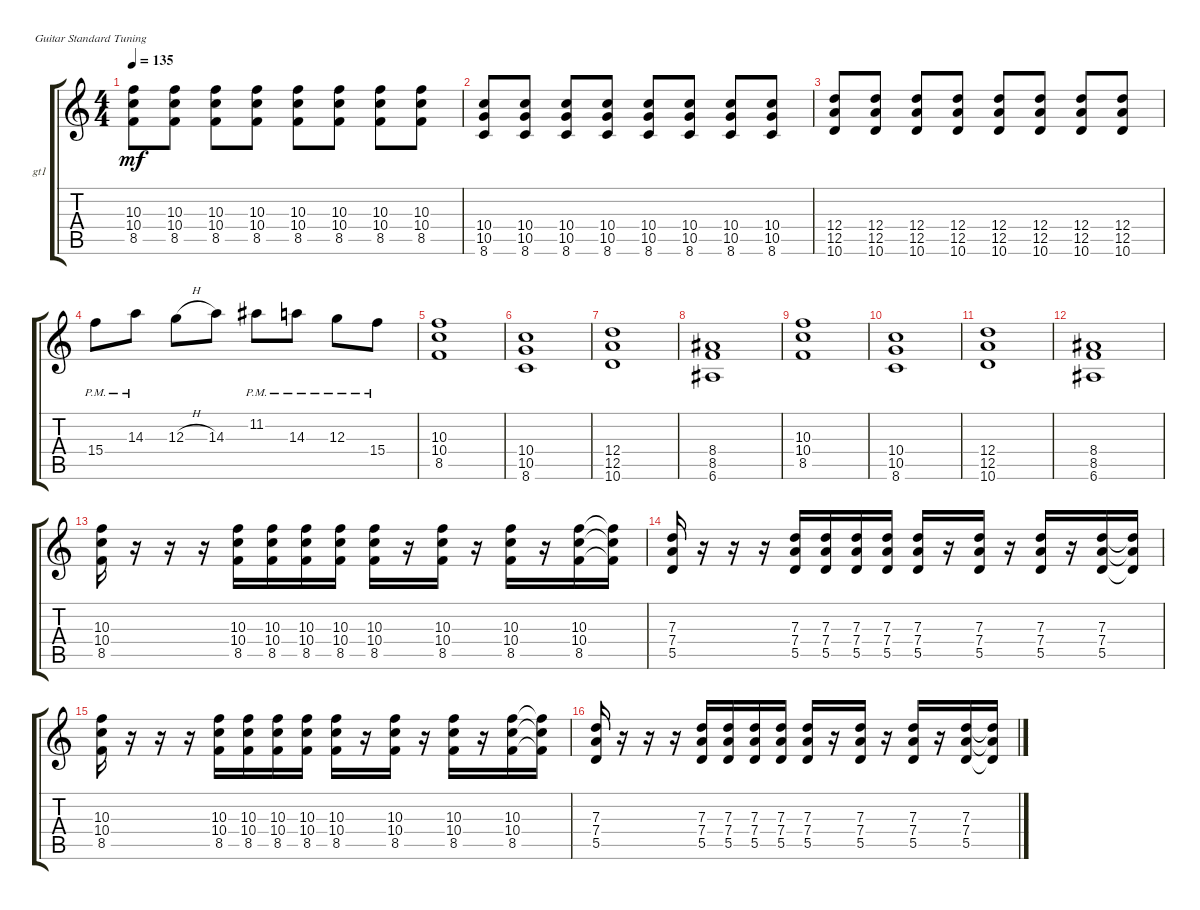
\defaultSystemsLayout 4
\bracketExtendMode groupsimilarinstruments
\firstSystemTrackNameOrientation horizontal
\otherSystemsTrackNameOrientation horizontal
\track ("Distortion-1" "gt1") {instrument distortionguitar}
\staff {score tabs}
\tuning (E4 B3 G3 D3 A2 E2)
\ts (4 4)
\tempo 135
\clef g2
\ks c
(10.3 10.4 8.5).8{dy mf} (10.3 10.4 8.5).8 (10.3 10.4 8.5).8 (10.3 10.4 8.5).8 (10.3 10.4 8.5).8 (10.3 10.4 8.5).8 (10.3 10.4 8.5).8 (10.3 10.4 8.5).8 |
(10.4 10.5 8.6).8 (10.4 10.5 8.6).8 (10.4 10.5 8.6).8 (10.4 10.5 8.6).8 (10.4 10.5 8.6).8 (10.4 10.5 8.6).8 (10.4 10.5 8.6).8 (10.4 10.5 8.6).8 |
(12.4 12.5 10.6).8 (12.4 12.5 10.6).8 (12.4 12.5 10.6).8 (12.4 12.5 10.6).8 (12.4 12.5 10.6).8 (12.4 12.5 10.6).8 (12.4 12.5 10.6).8 (12.4 12.5 10.6).8 |
15.4{pm}.8 14.3{pm}.8 12.3{h}.8 14.3.8 11.2{pm}.8 14.3{pm}.8 12.3{pm}.8 15.4{pm}.8 |
(10.3 10.4 8.5).1 |
(10.4 10.5 8.6).1 |
(12.4 12.5 10.6).1 |
(8.4 8.5 6.6).1 |
(10.3 10.4 8.5).1 |
(10.4 10.5 8.6).1 |
(12.4 12.5 10.6).1 |
(8.4 8.5 6.6).1 |
(10.3 10.4 8.5).16 r.16 r.16 r.16 (10.3 8.5 10.4).16 (8.5 10.4 10.3).16 (8.5 10.4 10.3).16 (8.5 10.4 10.3).16 (10.3 10.4 8.5).16 r.16 (10.3 10.4 8.5).16 r.16 (10.3 10.4 8.5).16 r.16 (10.3 10.4 8.5).16 (8.5{t} 10.4{t} 10.3{t}).16 |
(7.3 7.4 5.5).16 r.16 r.16 r.16 (7.3 5.5 7.4).16 (5.5 7.4 7.3).16 (5.5 7.3 7.4).16 (5.5 7.4 7.3).16 (7.3 7.4 5.5).16 r.16 (7.3 7.4 5.5).16 r.16 (7.3 7.4 5.5).16 r.16 (7.3 7.4 5.5).16 (7.3{t} 7.4{t} 5.5{t}).16 |
(10.3 10.4 8.5).16 r.16 r.16 r.16 (10.3 8.5 10.4).16 (8.5 10.4 10.3).16 (8.5 10.4 10.3).16 (8.5 10.4 10.3).16 (10.3 10.4 8.5).16 r.16 (10.3 10.4 8.5).16 r.16 (10.3 10.4 8.5).16 r.16 (10.3 10.4 8.5).16 (8.5{t} 10.4{t} 10.3{t}).16 |
(7.3 7.4 5.5).16 r.16 r.16 r.16 (7.3 5.5 7.4).16 (5.5 7.4 7.3).16 (5.5 7.3 7.4).16 (5.5 7.4 7.3).16 (7.3 7.4 5.5).16 r.16 (7.3 7.4 5.5).16 r.16 (7.3 7.4 5.5).16 r.16 (7.3 7.4 5.5).16 (7.3{t} 7.4{t} 5.5{t}).16
